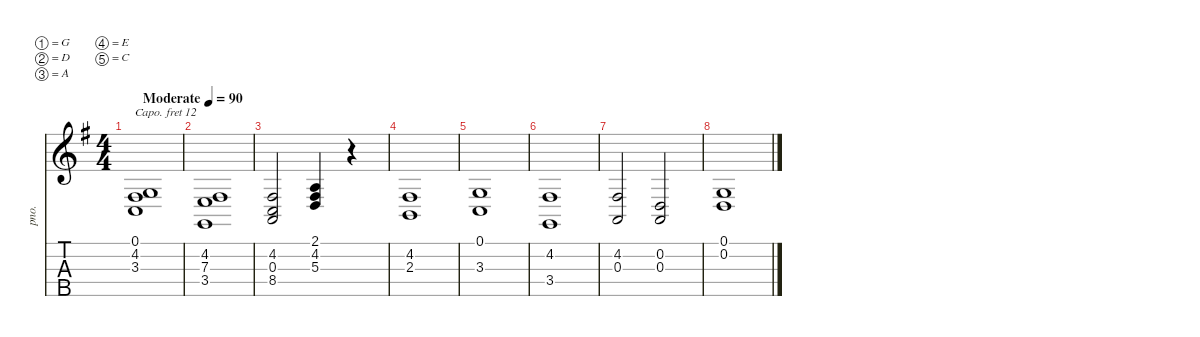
\defaultSystemsLayout 4
\hideDynamics
\bracketExtendMode nobrackets
\otherSystemsTrackNameOrientation horizontal
\track ("Track 3" "pno.") {mute instrument acousticgrandpiano}
\staff {score tabs}
\capo 12
\tuning (G2 D2 A1 E1 C0)
\ts (4 4)
\beaming (8 2 2 2 2)
\tempo (90 "Moderate")
\clef g2
\ks g
(0.1{acc forcenatural} 4.2{acc #} 3.3{acc forcenatural}).1{dy f instrument acousticgrandpiano beam Up} |
(4.2{acc #} 7.3{acc forcenatural} 3.4{acc forcenatural}).1{beam Up} |
(4.2{acc #} 0.3{acc forcenatural} 8.4{acc forcenatural}).2{beam Up} (2.1{acc forcenatural} 4.2{acc #} 5.3{acc forcenatural}).4{beam Up} r.4{beam Up} |
(4.2{acc #} 2.3{acc forcenatural}).1{beam Up} |
(0.1{acc forcenatural} 3.3{acc forcenatural}).1{beam Up} |
(4.2{acc #} 3.4{acc forcenatural}).1{beam Up} |
(4.2{acc #} 0.3{acc forcenatural}).2{beam Up} (0.2{acc forcenatural} 0.3{acc forcenatural}).2{beam Up} |
(0.1{acc forcenatural} 0.2{acc forcenatural}).1{beam Up}
